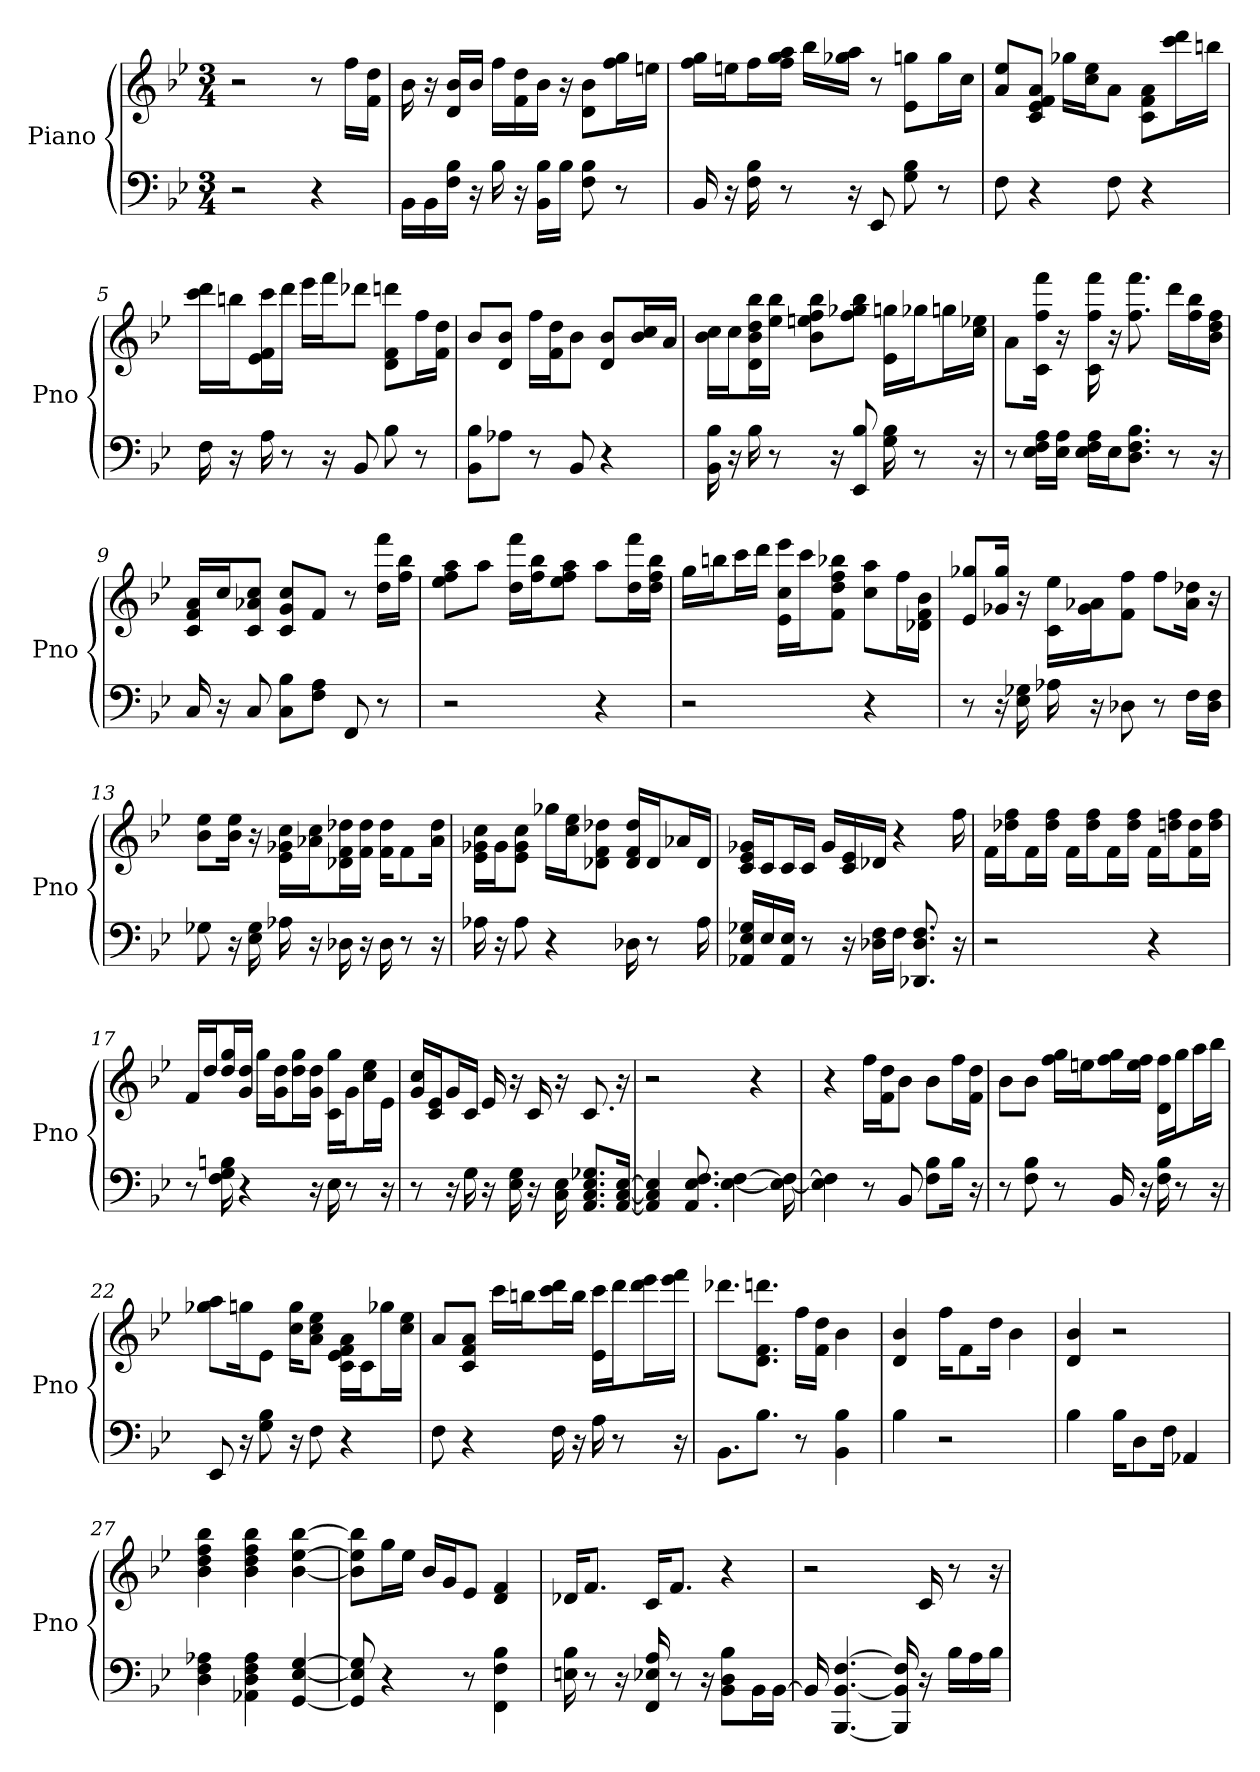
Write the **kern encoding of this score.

**kern	**kern
*part1	*part1
*staff2	*staff1
*I"Piano	*
*I'Pno	*
*clefF4	*clefG2
*k[b-e-]	*k[b-e-]
*B-:	*B-:
*M3/4	*M3/4
*MM62	*MM62
=1	=1
2r	2r
4r	8r
.	16ff\LL
.	16f\ 16dd\JJ
=2	=2
16BB-\LL	16b-
16BB-\	16r
16F\ 16B-\JJ	16d/ 16b-/LL
16r	16b-/JJ
16B-	16ff\LL
16r	16f\ 16dd\
16B-\ 16BB-\LL	16b-\JJ
16B-\JJ	16r
8B- 8F	8b-\ 8d\L
8r	16gg\ 16ff\L
.	16ee\JJ
=3	=3
16BB-	16gg\ 16ff\LL
16r	16ee\J
16B- 16F	16ff\L
8r	16gg\ 16ff\ 16aa\JJ
.	16bb-\LL
16r	16gg-\ 16aa\JJ
8EE-	8r
8G 8B-	8gg\ 8e-\L
8r	16gg\L
.	16cc\JJ
=4	=4
8F	8ee-/ 8a/L
4r	8a/ 8c/ 8f/ 8e-/J
.	16gg-\LL
.	16cc\ 16ee-\J
8F	8a\J
4r	8a\ 8f\ 8c\L
.	16ddd\ 16ccc\L
.	16bb\JJ
=5	=5
16F	16ddd\ 16ccc\LL
16r	16bb\J
16A	16ccc\ 16f\ 16e-\L
8r	16ddd\JJ
.	16eee-\LL
16r	16fff\J
8BB-	8ddd-\J
8B-	8ddd\ 8d\ 8f\L
8r	16ff\L
.	16f\ 16dd\JJ
=6	=6
8BB-\ 8B-\L	8b-/L
8A-\J	8b-/ 8d/J
8r	16ff\LL
.	16f\ 16dd\J
8BB-	8b-\J
4r	8d/ 8b-/L
.	16cc/ 16b-/L
.	16a/JJ
=7	=7
16BB- 16B-	16cc\ 16b-\LL
16r	16cc\J
16B-	16d\ 16bb-\ 16b-\ 16dd\L
8r	16bb-\ 16ee-\JJ
.	8ee\ 8bb-\ 8ff\ 8b-\L
16r	.
8EE- 8B-	8bb-\ 8ff\ 8gg-\J
16G 16B-	16gg\ 16e-\LL
8r	16gg-\J
.	16gg\L
16r	16cc\ 16ee-\JJ
=8	=8
8r	8a\L
16F\ 16E-\ 16A\LL	16fff\ 16c\ 16ff\Jk
16E-\ 16A\JJ	16r
16F\ 16E-\ 16A\LL	16fff 16ff 16c
16E-\J	16r
8.D\ 8.B-\ 8.F\J	8.ff 8.fff
8r	16ddd\LL
.	16bb-\ 16ff\
16r	16dd\ 16ff\ 16b-\JJ
=9	=9
16C	16c/ 16a/ 16f/LL
16r	16cc/J
8C	8c/ 8a-/ 8cc/J
8B-\ 8C\L	8c/ 8g/ 8cc/L
8A\ 8F\J	8f/J
8FF	8r
8r	16fff\ 16dd\LL
.	16ff\ 16bb-\JJ
=10	=10
2r	8ff\ 8aa\ 8ee-\L
.	8aa\J
.	16fff\ 16dd\LL
.	16ff\ 16bb-\J
.	8ee-\ 8aa\ 8ff\J
4r	8aa\L
.	16dd\ 16fff\L
.	16ff\ 16dd\ 16bb-\JJ
=11	=11
2r	16gg\LL
.	16bb\J
.	16ccc\L
.	16ddd\JJ
.	16eee-\ 16cc\ 16e-\LL
.	16ccc\J
.	8bb-\ 8f\ 8ff\ 8dd\J
4r	8cc\ 8aa\L
.	16ff\L
.	16d-\ 16f\ 16b-\JJ
=12	=12
8r	8e-/ 8gg-/L
16r	16gg-/ 16g-/Jk
16E- 16G-	16r
16A-	16ee-\ 16c\LL
16r	16g-\ 16a-\J
8D-	8f\ 8ff\J
8r	8ff\L
16F\LL	16dd-\ 16a-\Jk
16D-\ 16F\JJ	16r
=13	=13
8G-	8b-\ 8ee-\L
16r	16ee-\ 16b-\Jk
16E- 16G-	16r
16A-	16g-\ 16e-\ 16cc\LL
16r	16a-\ 16cc\J
16D-	16dd-\ 16f\ 16d-\L
16r	16f\ 16dd-\JJ
16D-	16dd-\ 16f\KL
8r	8f\
16r	16a-\ 16dd-\Jk
=14	=14
16A-	16cc\ 16g-\ 16e-\LL
16r	16g-\J
8A-	8e-\ 8g-\ 8cc\J
4r	16gg-\LL
.	16ee-\ 16cc\J
.	8dd-\ 8f\ 8d-\J
16D-	16f/ 16dd-/ 16d-/LL
8r	16d-/J
.	16a-/L
16A-	16d-/JJ
=15	=15
16E-/ 16AA-/ 16G-/LL	16g-/ 16e-/ 16c/LL
16E-/	16c/J
16E-/ 16AA-/JJ	16c/L
8r	16c/JJ
.	16g-/LL
16r	16e-/ 16c/
16D-\ 16F\LL	16d-/JJ
16F\JJ	4r
8.DD- 8.D- 8.F	.
16r	16ff
=16	=16
2r	16f\LL
.	16dd-\ 16ff\J
.	16f\L
.	16dd-\ 16ff\JJ
.	16f\LL
.	16dd-\ 16ff\J
.	16f\L
.	16dd-\ 16ff\JJ
4r	16f\LL
.	16dd\ 16ff\J
.	16dd\ 16f\L
.	16dd\ 16ff\JJ
=17	=17
8r	16f/LL
.	16dd/J
16G 16F 16B	16dd/ 16gg/L
4r	16g/ 16dd/JJ
.	16gg\LL
.	16g\ 16dd\J
.	16gg\ 16dd\L
16r	16g\ 16dd\JJ
16E-	16gg\ 16c\LL
8r	16g\J
.	16cc\ 16ee-\L
16r	16e-\JJ
=18	=18
8r	16g/ 16cc/LL
.	16c/ 16e-/J
16r	16g/L
16G	16c/JJ
16r	16e-
16E- 16G	16r
16r	16c
16C 16E-	16r
8.AA/ 8.G-/ 8.C/ 8.E-/L	8.c
[16AA/ [16E-/ [16C/Jk	16r
=19	=19
4AA] 4E-] 4C]	2r
8.F 8.E- 8.AA	.
[4E- [4F	.
.	4r
16E-_ 16F_	.
=20	=20
4E-] 4F]	4r
8r	16ff\LL
.	16f\ 16dd\J
8BB-	8b-\J
8F\ 8B-\L	8b-\L
16B-\Jk	16ff\L
16r	16f\ 16dd\JJ
=21	=21
8r	8b-\L
8F 8B-	8b-\J
8r	16gg\ 16ff\LL
.	16ee\J
16BB-	16ff\ 16gg\L
16r	16ff\ 16ee\JJ
16B- 16F	16d\ 16ff\LL
8r	16gg\J
.	16aa\L
16r	16bb-\JJ
=22	=22
8EE-	8gg-\ 8aa\L
16r	16gg\K
8B- 8G	8e-\J
16r	16gg\ 16cc\KL
8F	8cc\ 8ee-\ 8a\J
4r	16f\ 16e-\ 16a\ 16c\LL
.	16c\J
.	16gg-\L
.	16cc\ 16ee-\JJ
=23	=23
8F	8a/L
4r	8f/ 8a/ 8c/J
.	16ccc\LL
.	16bb\J
16F	16ddd\ 16ccc\L
16r	16bb\JJ
16A	16ccc\ 16e-\LL
8r	16ddd\J
.	16ddd\ 16eee-\L
16r	16fff\ 16eee-\JJ
=24	=24
8.BB-\L	8.ddd-\L
8.B-\J	8.ddd\ 8.d\ 8.f\J
8r	16ff\LL
.	16f\ 16dd\JJ
4B- 4BB-	4b-
=25	=25
4B-	4b- 4d
2r	16ff\KL
.	8f\
.	16dd\Jk
.	4b-
=26	=26
4B-	4b- 4d
16B-\KL	2r
8D\	.
16F\Jk	.
4AA-	.
=27	=27
4A- 4F 4D	4b- 4bb- 4dd 4ff
4F 4D 4A- 4AA-	4b- 4bb- 4ff 4dd
[4E- [4GG [4G	[4b- [4ee- [4bb-
=28	=28
8E-] 8GG] 8G]	8b-]\ 8ee-]\ 8bb-]\L
4r	16gg\L
.	16ee-\JJ
.	16b-/LL
.	16g/J
8r	8e-/J
4F 4B- 4FF	4d 4f
=29	=29
16B- 16E	16d-/KL
8r	8.f/J
16r	.
16E- 16FF 16A	16c/KL
8r	8.f/J
16r	.
8B-\ 8BB-\ 8D\L	4r
16BB-\L	.
[16BB-\JJ	.
=30	=30
16BB-]	2r
[4.BBB- [4.F [4.BB-	.
16BBB-] 16F] 16BB-]	.
16r	16c
16B-\LL	8r
16A\	.
16B-\JJ	16r
=	=
*-	*-
